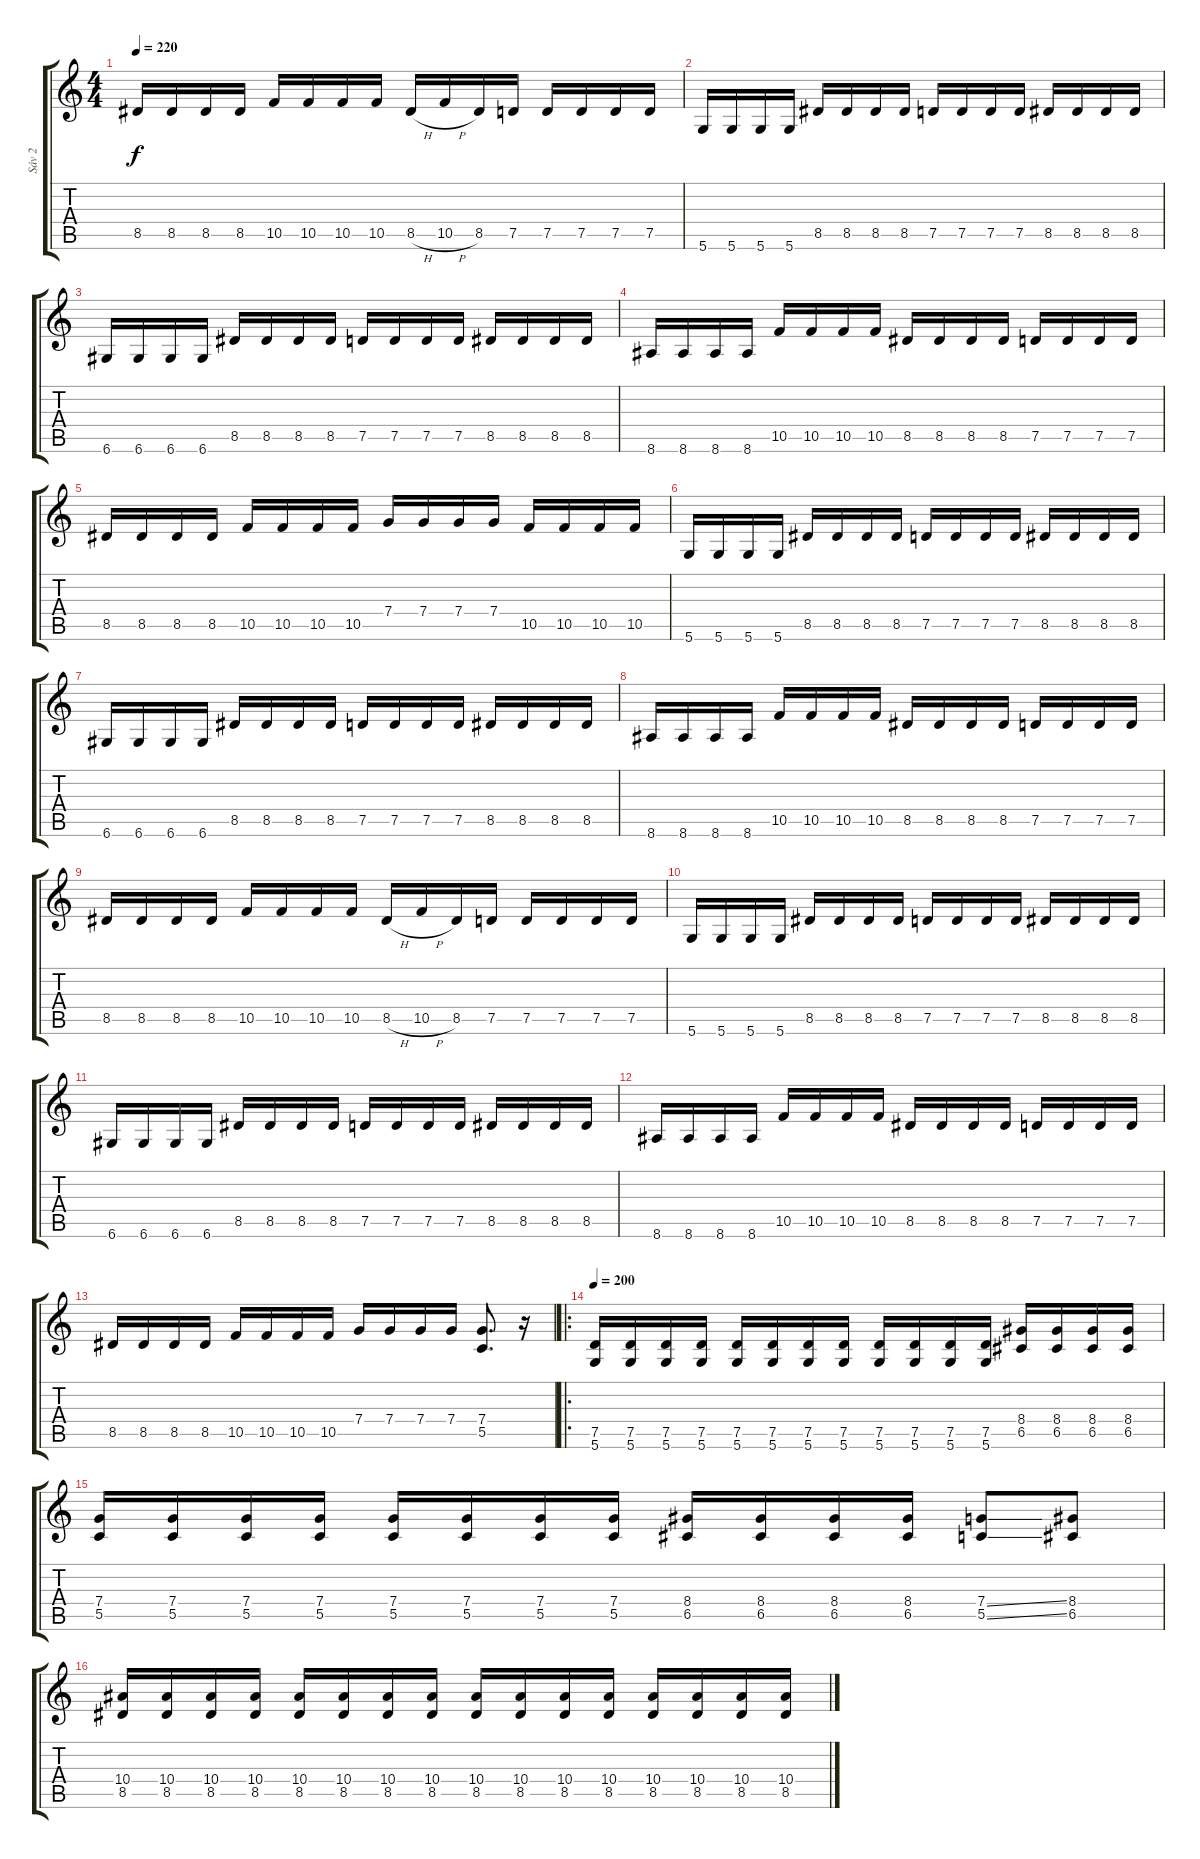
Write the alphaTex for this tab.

\track ("Sáv 2" "Sáv 2") {instrument electricguitarclean}
\staff {score tabs}
\tuning (D4 A3 F3 C3 G2 D2) {hide}
\ts (4 4)
\tempo 220
\clef g2
\ks c
8.5.16{dy f} 8.5.16 8.5.16 8.5.16 10.5.16 10.5.16 10.5.16 10.5.16 8.5{h}.16 10.5{h}.16 8.5.16 7.5.16 7.5.16 7.5.16 7.5.16 7.5.16 |
5.6.16 5.6.16 5.6.16 5.6.16 8.5.16 8.5.16 8.5.16 8.5.16 7.5.16 7.5.16 7.5.16 7.5.16 8.5.16 8.5.16 8.5.16 8.5.16 |
6.6.16 6.6.16 6.6.16 6.6.16 8.5.16 8.5.16 8.5.16 8.5.16 7.5.16 7.5.16 7.5.16 7.5.16 8.5.16 8.5.16 8.5.16 8.5.16 |
8.6.16 8.6.16 8.6.16 8.6.16 10.5.16 10.5.16 10.5.16 10.5.16 8.5.16 8.5.16 8.5.16 8.5.16 7.5.16 7.5.16 7.5.16 7.5.16 |
8.5.16 8.5.16 8.5.16 8.5.16 10.5.16 10.5.16 10.5.16 10.5.16 7.4.16 7.4.16 7.4.16 7.4.16 10.5.16 10.5.16 10.5.16 10.5.16 |
5.6.16 5.6.16 5.6.16 5.6.16 8.5.16 8.5.16 8.5.16 8.5.16 7.5.16 7.5.16 7.5.16 7.5.16 8.5.16 8.5.16 8.5.16 8.5.16 |
6.6.16 6.6.16 6.6.16 6.6.16 8.5.16 8.5.16 8.5.16 8.5.16 7.5.16 7.5.16 7.5.16 7.5.16 8.5.16 8.5.16 8.5.16 8.5.16 |
8.6.16 8.6.16 8.6.16 8.6.16 10.5.16 10.5.16 10.5.16 10.5.16 8.5.16 8.5.16 8.5.16 8.5.16 7.5.16 7.5.16 7.5.16 7.5.16 |
8.5.16 8.5.16 8.5.16 8.5.16 10.5.16 10.5.16 10.5.16 10.5.16 8.5{h}.16 10.5{h}.16 8.5.16 7.5.16 7.5.16 7.5.16 7.5.16 7.5.16 |
5.6.16 5.6.16 5.6.16 5.6.16 8.5.16 8.5.16 8.5.16 8.5.16 7.5.16 7.5.16 7.5.16 7.5.16 8.5.16 8.5.16 8.5.16 8.5.16 |
6.6.16 6.6.16 6.6.16 6.6.16 8.5.16 8.5.16 8.5.16 8.5.16 7.5.16 7.5.16 7.5.16 7.5.16 8.5.16 8.5.16 8.5.16 8.5.16 |
8.6.16 8.6.16 8.6.16 8.6.16 10.5.16 10.5.16 10.5.16 10.5.16 8.5.16 8.5.16 8.5.16 8.5.16 7.5.16 7.5.16 7.5.16 7.5.16 |
8.5.16 8.5.16 8.5.16 8.5.16 10.5.16 10.5.16 10.5.16 10.5.16 7.4.16 7.4.16 7.4.16 7.4.16 (7.4 5.5).8{d} r.16 |
\ro
\tempo 200
(7.5 5.6).16 (7.5 5.6).16 (7.5 5.6).16 (7.5 5.6).16 (7.5 5.6).16 (7.5 5.6).16 (7.5 5.6).16 (7.5 5.6).16 (7.5 5.6).16 (7.5 5.6).16 (7.5 5.6).16 (7.5 5.6).16 (8.4 6.5).16 (8.4 6.5).16 (8.4 6.5).16 (8.4 6.5).16 |
(7.4 5.5).16 (7.4 5.5).16 (7.4 5.5).16 (7.4 5.5).16 (7.4 5.5).16 (7.4 5.5).16 (7.4 5.5).16 (7.4 5.5).16 (8.4 6.5).16 (8.4 6.5).16 (8.4 6.5).16 (8.4 6.5).16 (7.4{ss} 5.5{ss}).8 (8.4 6.5).8 |
(10.4 8.5).16 (10.4 8.5).16 (10.4 8.5).16 (10.4 8.5).16 (10.4 8.5).16 (10.4 8.5).16 (10.4 8.5).16 (10.4 8.5).16 (10.4 8.5).16 (10.4 8.5).16 (10.4 8.5).16 (10.4 8.5).16 (10.4 8.5).16 (10.4 8.5).16 (10.4 8.5).16 (10.4 8.5).16
